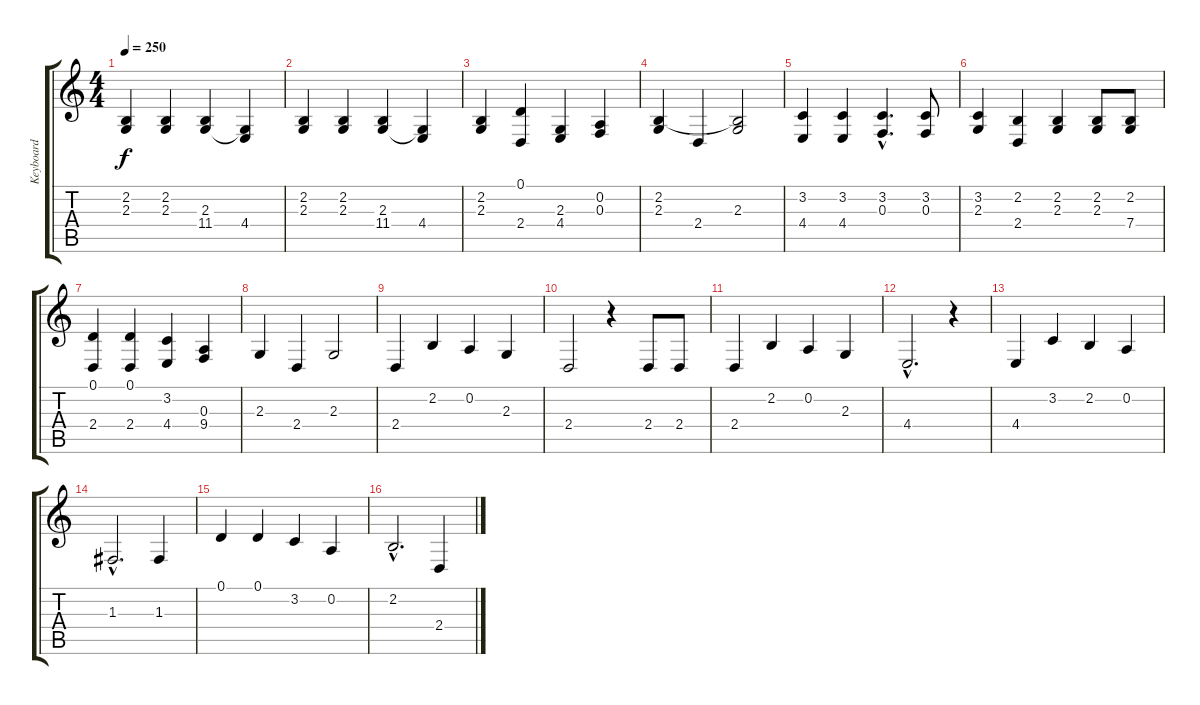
\track ("Keyboard" "Keyboard") {instrument steeldrums}
\staff {score tabs}
\tuning (D4 A3 F3 C3 G2 D2) {hide}
\ts (4 4)
\tempo 250
\clef g2
\ks c
(2.2 2.3).4{dy f instrument steeldrums} (2.2 2.3).4 (2.3 11.4).4 (2.3{t} 4.4).4 |
(2.2 2.3).4 (2.2 2.3).4 (2.3 11.4).4 (2.3{t} 4.4).4 |
(2.2 2.3).4 (0.1 2.4).4 (2.3 4.4).4 (0.2 0.3).4 |
(2.2 2.3).4 2.4.4 (2.2{t} 2.3).2 |
(3.2 4.4).4 (3.2 4.4).4 (3.2{hac} 0.3{hac}).4{d} (3.2 0.3).8 |
(3.2 2.3).4 (2.2 2.4).4 (2.2 2.3).4 (2.2 2.3).8 (2.2 7.4).8 |
(0.1 2.4).4 (0.1 2.4).4 (3.2 4.4).4 (0.3 9.4).4 |
2.3.4 2.4.4 2.3.2 |
2.4.4 2.2.4 0.2.4 2.3.4 |
2.4.2 r.4 2.4.8 2.4.8 |
2.4.4 2.2.4 0.2.4 2.3.4 |
4.4{hac}.2{d} r.4 |
4.4.4 3.2.4 2.2.4 0.2.4 |
1.3{hac}.2{d} 1.3.4 |
0.1.4 0.1.4 3.2.4 0.2.4 |
2.2{hac}.2{d} 2.4.4
